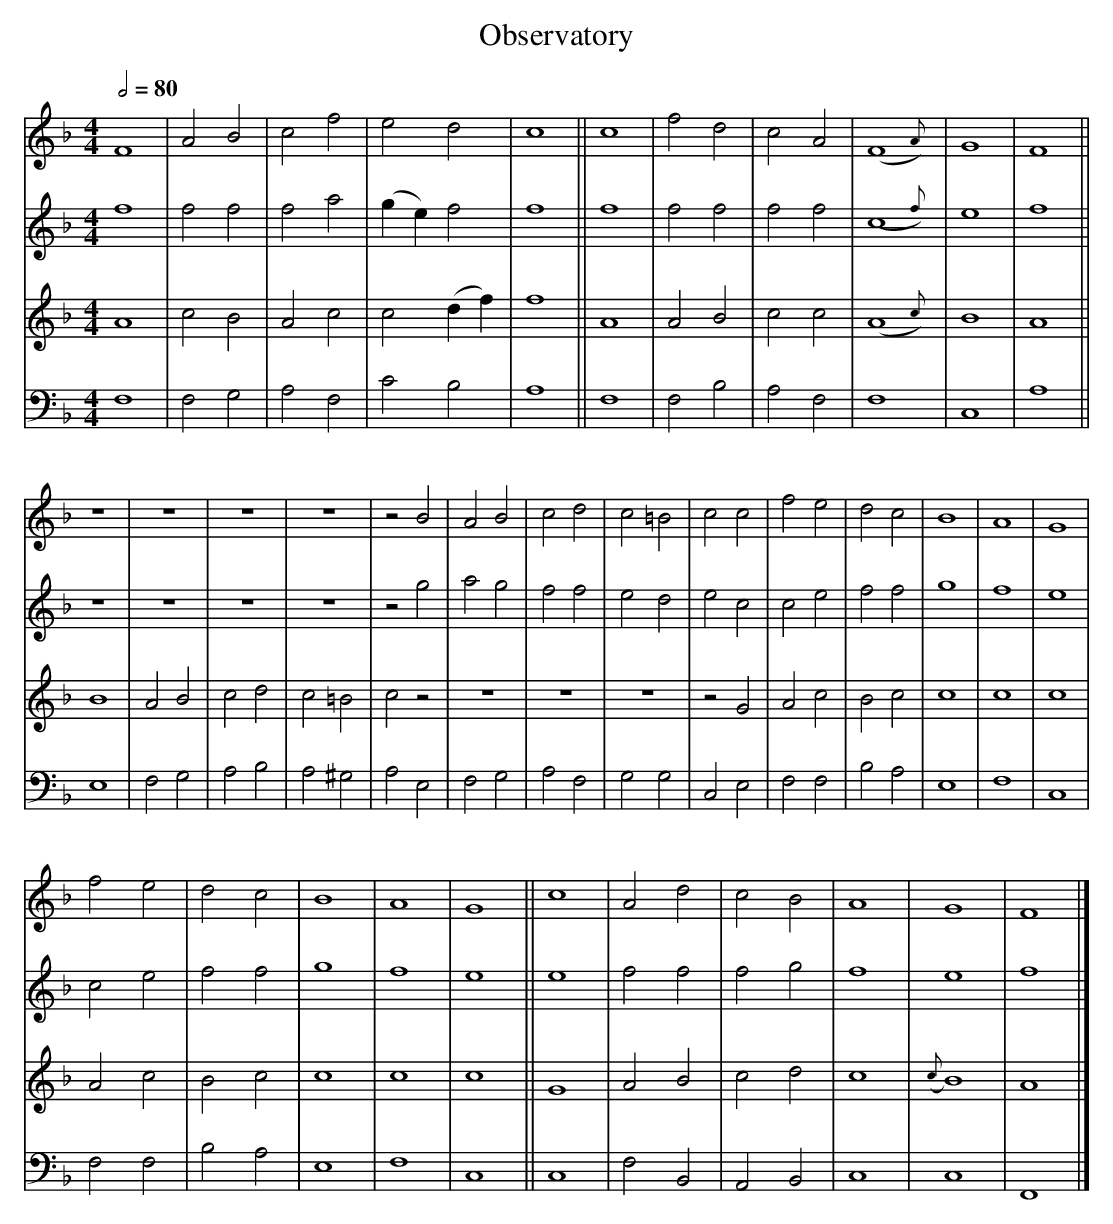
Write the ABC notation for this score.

X:1
T:Observatory
M:4/4
L:1/2
Q:1/2=80
V:1
V:2 transpose -12
V:3 transpose -12
V:4 bass
K:F
V:1 F2 |A B |c f | e    d    |c2 ||c2 |f d |c A |(F2{A})|G2 |F2 ||
V:2 f2 |f f |f a |(g/e/)f    |f2 ||f2 |f f |f f |(c2{f})|e2 |f2 ||
V:3 A2 |c B |A c | c   (d/f/)|f2 ||A2 |A B |c c |(A2{c})|B2 |A2 ||
V:4 F,2|F,G,|A,F,| C    B,   |A,2||F,2|F,B,|A,F,| F,2   |C,2|A,2||
V:1 z2 |z2  |z2  |z2   |z B |A B |c d |c=B |c c |f e |d c |B2 |A2 |G2 |
V:2 z2 |z2  |z2  |z2   |z g |a g |f f |e d |e c |c e |f f |g2 |f2 |e2 |
V:3 B2 |A B |c d |c =B |c z |z2  |z2  |z2  |z G |A c |B c |c2 |c2 |c2 |
V:4 E,2|F,G,|A,B,|A,^G,|A,E,|F,G,|A,F,|G,G,|C,E,|F,F,|B,A,|E,2|F,2|C,2|
V:1 f e |d c |B2 |A2 |G2 ||c2 |A d  |c  B  |A2 |    G2 |F2  |]
V:2 c e |f f |g2 |f2 |e2 ||e2 |f f  |f  g  |f2 |    e2 |f2  |]
V:3 A c |B c |c2 |c2 |c2 ||G2 |A B  |c  d  |c2 |({c}B2)|A2  |]
V:4 F,F,|B,A,|E,2|F,2|C,2||C,2|F,B,,|A,,B,,|C,2|    C,2|F,,2|]
